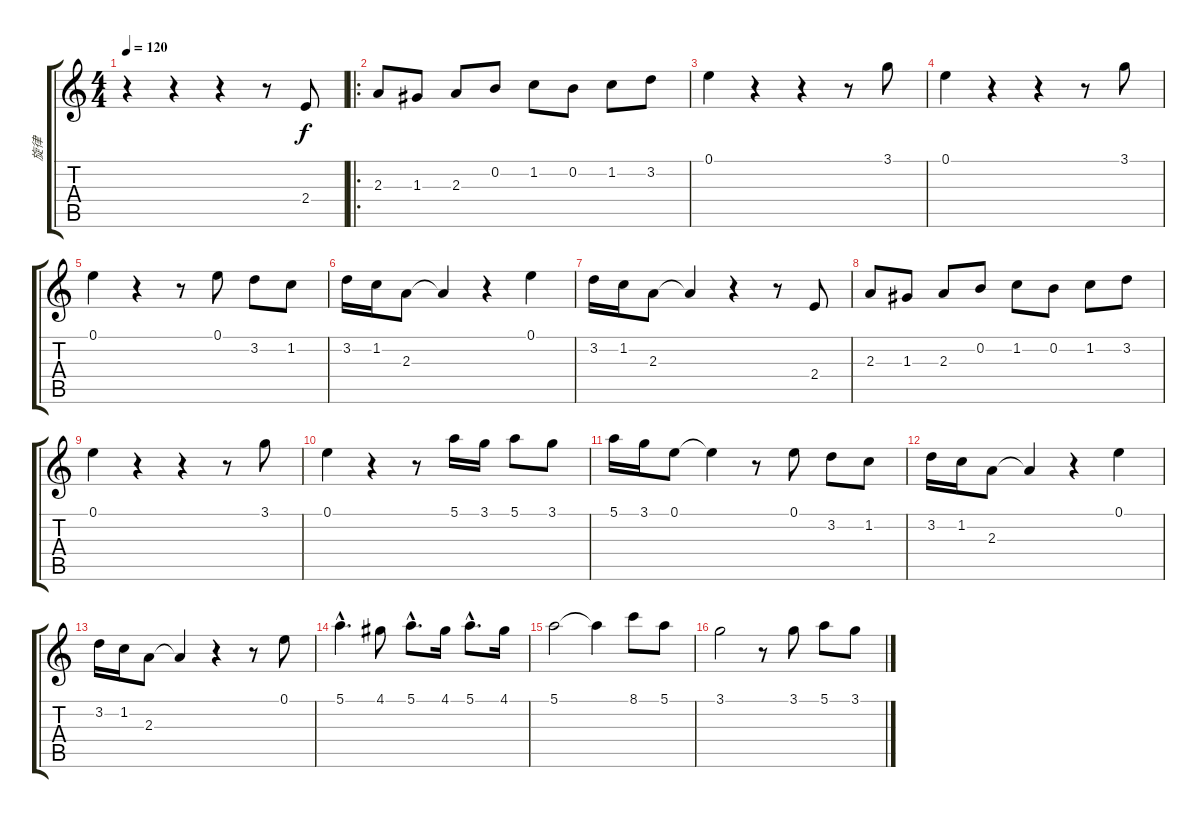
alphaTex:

\track ("旋律" "旋律") {instrument acousticguitarnylon}
\staff {score tabs}
\tuning (E4 B3 G3 D3 A2 E2) {hide}
\ts (4 4)
\tempo 120
\clef g2
\ks c
r.4{dy f instrument acousticguitarnylon} r.4 r.4 r.8 2.4.8 |
\ro
2.3.8 1.3.8 2.3.8 0.2.8 1.2.8 0.2.8 1.2.8 3.2.8 |
0.1.4 r.4 r.4 r.8 3.1.8 |
0.1.4 r.4 r.4 r.8 3.1.8 |
0.1.4 r.4 r.8 0.1.8 3.2.8 1.2.8 |
3.2.16 1.2.16 2.3.8 2.3{t}.4 r.4 0.1.4 |
3.2.16 1.2.16 2.3.8 2.3{t}.4 r.4 r.8 2.4.8 |
2.3.8 1.3.8 2.3.8 0.2.8 1.2.8 0.2.8 1.2.8 3.2.8 |
0.1.4 r.4 r.4 r.8 3.1.8 |
0.1.4 r.4 r.8 5.1.16 3.1.16 5.1.8 3.1.8 |
5.1.16 3.1.16 0.1.8 0.1{t}.4 r.8 0.1.8 3.2.8 1.2.8 |
3.2.16 1.2.16 2.3.8 2.3{t}.4 r.4 0.1.4 |
3.2.16 1.2.16 2.3.8 2.3{t}.4 r.4 r.8 0.1.8 |
5.1{hac}.4{d} 4.1.8 5.1{hac}.8{d} 4.1.16 5.1{hac}.8{d} 4.1.16 |
5.1.2 5.1{t}.4 8.1.8 5.1.8 |
3.1.2 r.8 3.1.8 5.1.8 3.1.8
